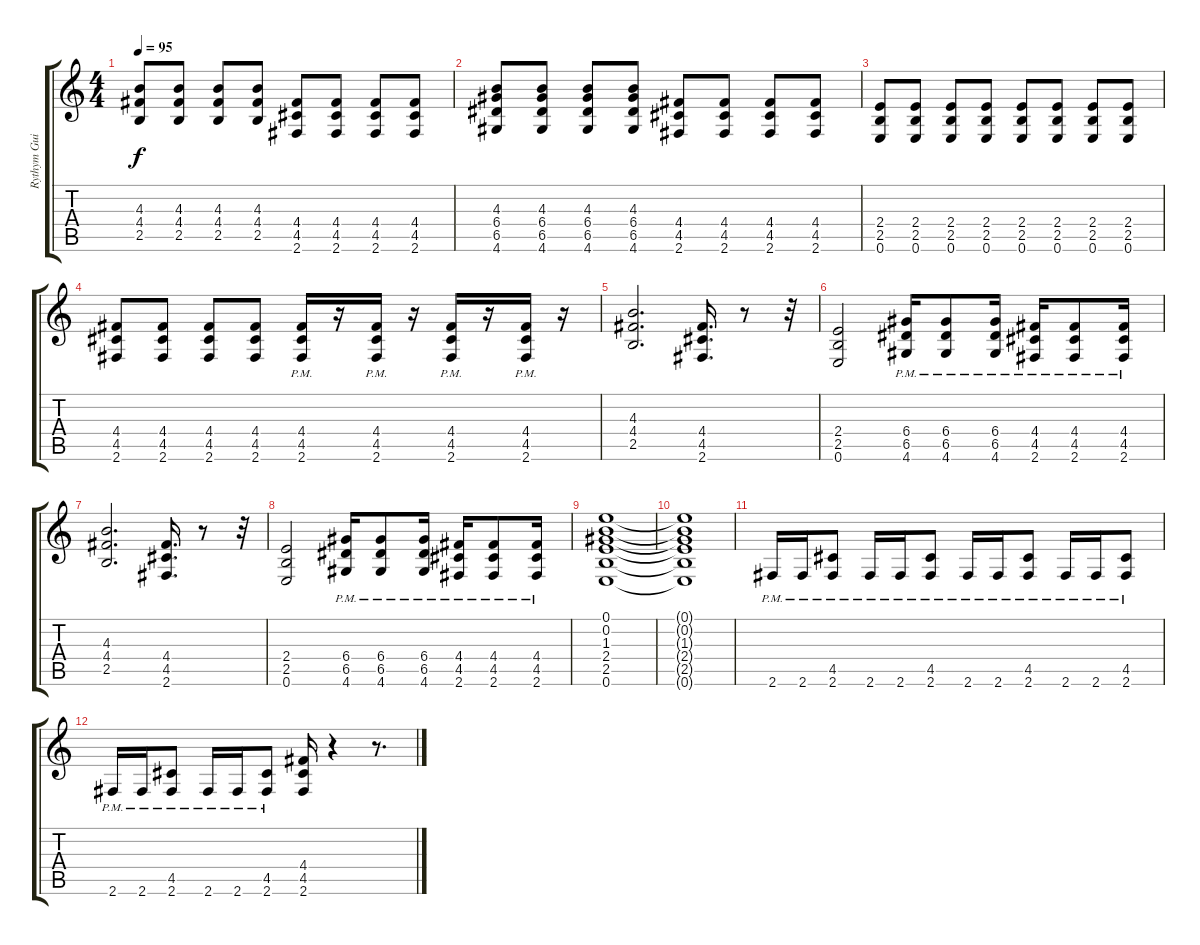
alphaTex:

\track ("Rythym Guitar" "Rythym Gui") {instrument overdrivenguitar}
\staff {score tabs}
\tuning (E4 B3 G3 D3 A2 E2) {hide}
\ts (4 4)
\tempo 95
\clef g2
\ks c
(4.3 4.4 2.5).8{dy f} (4.3 4.4 2.5).8 (4.3 4.4 2.5).8 (4.3 4.4 2.5).8 (4.4 4.5 2.6).8 (4.4 4.5 2.6).8 (4.4 4.5 2.6).8 (4.4 4.5 2.6).8 |
(4.3 6.4 6.5 4.6).8 (4.3 6.4 6.5 4.6).8 (4.3 6.4 6.5 4.6).8 (4.3 6.4 6.5 4.6).8 (4.4 4.5 2.6).8 (4.4 4.5 2.6).8 (4.4 4.5 2.6).8 (4.4 4.5 2.6).8 |
(2.4 2.5 0.6).8 (2.4 2.5 0.6).8 (2.4 2.5 0.6).8 (2.4 2.5 0.6).8 (2.4 2.5 0.6).8 (2.4 2.5 0.6).8 (2.4 2.5 0.6).8 (2.4 2.5 0.6).8 |
(4.4 4.5 2.6).8 (4.4 4.5 2.6).8 (4.4 4.5 2.6).8 (4.4 4.5 2.6).8 (4.4{pm} 4.5{pm} 2.6{pm}).16 r.16 (4.4{pm} 4.5{pm} 2.6{pm}).16 r.16 (4.4{pm} 4.5{pm} 2.6{pm}).16 r.16 (4.4{pm} 4.5{pm} 2.6{pm}).16 r.16 |
(4.3 4.4 2.5).2{d} (4.4 4.5 2.6).16{d} r.8 r.32 |
(2.4 2.5 0.6).2 (6.4{pm} 6.5{pm} 4.6{pm}).16 (6.4{pm} 6.5{pm} 4.6{pm}).8 (6.4{pm} 6.5{pm} 4.6{pm}).16 (4.4{pm} 4.5{pm} 2.6{pm}).16 (4.4{pm} 4.5{pm} 2.6{pm}).8 (4.4{pm} 4.5{pm} 2.6{pm}).16 |
(4.3 4.4 2.5).2{d} (4.4 4.5 2.6).16{d} r.8 r.32 |
(2.4 2.5 0.6).2 (6.4{pm} 6.5{pm} 4.6{pm}).16 (6.4{pm} 6.5{pm} 4.6{pm}).8 (6.4{pm} 6.5{pm} 4.6{pm}).16 (4.4{pm} 4.5{pm} 2.6{pm}).16 (4.4{pm} 4.5{pm} 2.6{pm}).8 (4.4{pm} 4.5{pm} 2.6{pm}).16 |
(0.1 0.2 1.3 2.4 2.5 0.6).1 |
(0.1{t} 0.2{t} 1.3{t} 2.4{t} 2.5{t} 0.6{t}).1 |
2.6{pm}.16 2.6{pm}.16 (4.5 2.6{pm}).8 2.6{pm}.16 2.6{pm}.16 (4.5 2.6{pm}).8 2.6{pm}.16 2.6{pm}.16 (4.5 2.6{pm}).8 2.6{pm}.16 2.6{pm}.16 (4.5 2.6{pm}).8 |
2.6{pm}.16 2.6{pm}.16 (4.5 2.6{pm}).8 2.6{pm}.16 2.6{pm}.16 (4.5 2.6{pm}).8 (4.4 4.5 2.6).16 r.4 r.8{d}
